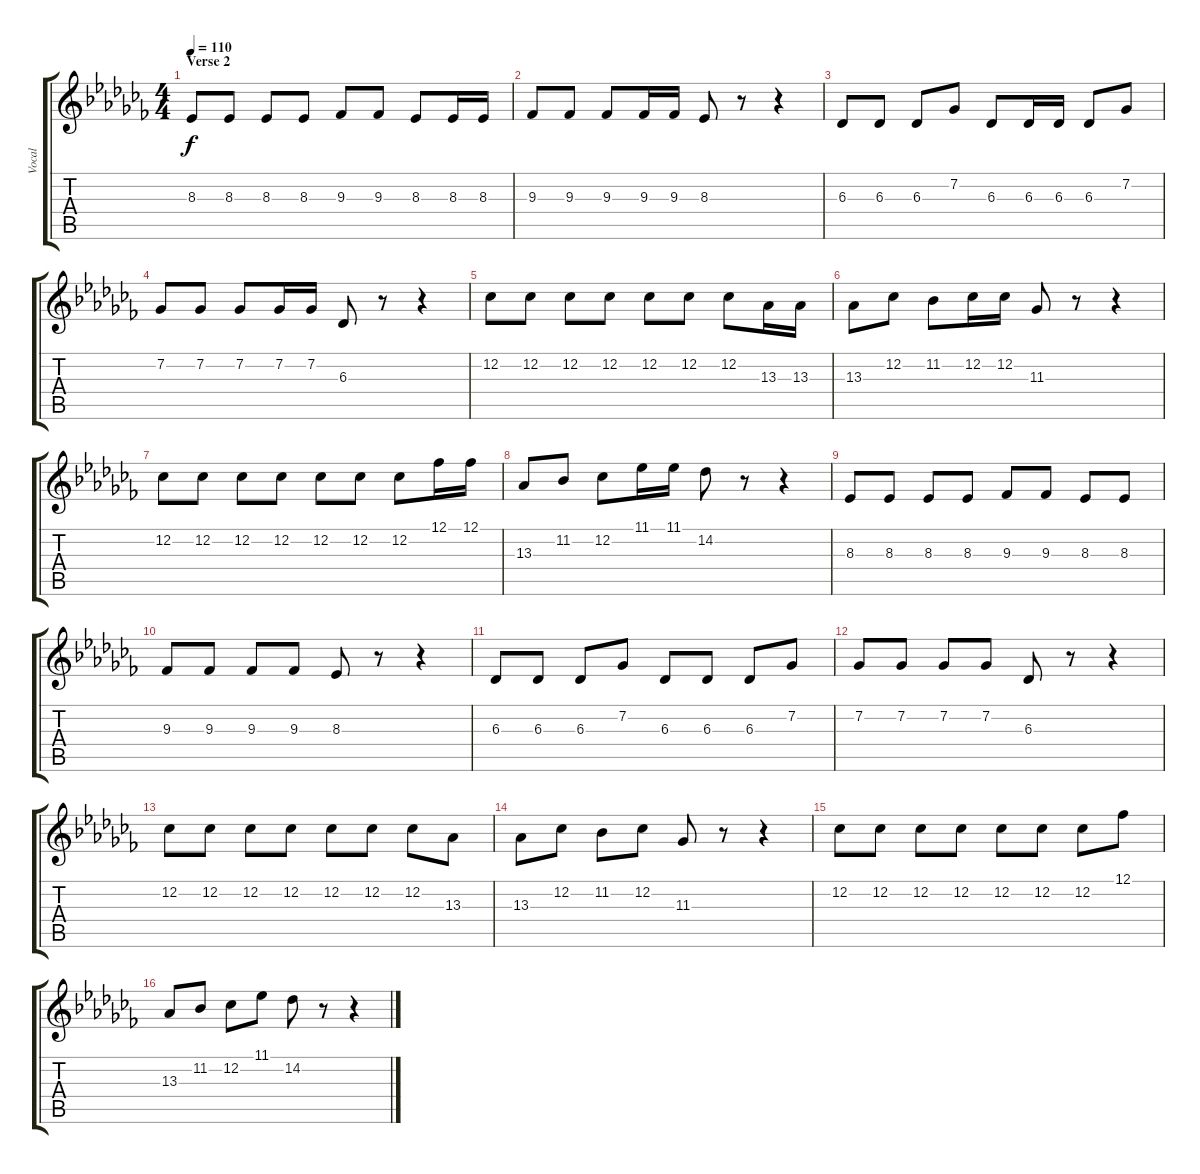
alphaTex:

\track ("Vocal" "Vocal") {instrument electricgrandpiano}
\staff {score tabs}
\tuning (E4 B3 G3 D3 A2 E2) {hide}
\ts (4 4)
\section ("" "Verse 2")
\tempo 110
\clef g2
\ks abminor
8.3.8{dy f} 8.3.8 8.3.8 8.3.8 9.3.8 9.3.8 8.3.8 8.3.16 8.3.16 |
9.3.8 9.3.8 9.3.8 9.3.16 9.3.16 8.3.8 r.8 r.4 |
6.3.8 6.3.8 6.3.8 7.2.8 6.3.8 6.3.16 6.3.16 6.3.8 7.2.8 |
7.2.8 7.2.8 7.2.8 7.2.16 7.2.16 6.3.8 r.8 r.4 |
12.2.8 12.2.8 12.2.8 12.2.8 12.2.8 12.2.8 12.2.8 13.3.16 13.3.16 |
13.3.8 12.2.8 11.2.8 12.2.16 12.2.16 11.3.8 r.8 r.4 |
12.2.8 12.2.8 12.2.8 12.2.8 12.2.8 12.2.8 12.2.8 12.1.16 12.1.16 |
13.3.8 11.2.8 12.2.8 11.1.16 11.1.16 14.2.8 r.8 r.4 |
8.3.8 8.3.8 8.3.8 8.3.8 9.3.8 9.3.8 8.3.8 8.3.8 |
9.3.8 9.3.8 9.3.8 9.3.8 8.3.8 r.8 r.4 |
6.3.8 6.3.8 6.3.8 7.2.8 6.3.8 6.3.8 6.3.8 7.2.8 |
7.2.8 7.2.8 7.2.8 7.2.8 6.3.8 r.8 r.4 |
12.2.8 12.2.8 12.2.8 12.2.8 12.2.8 12.2.8 12.2.8 13.3.8 |
13.3.8 12.2.8 11.2.8 12.2.8 11.3.8 r.8 r.4 |
12.2.8 12.2.8 12.2.8 12.2.8 12.2.8 12.2.8 12.2.8 12.1.8 |
13.3.8 11.2.8 12.2.8 11.1.8 14.2.8 r.8 r.4
